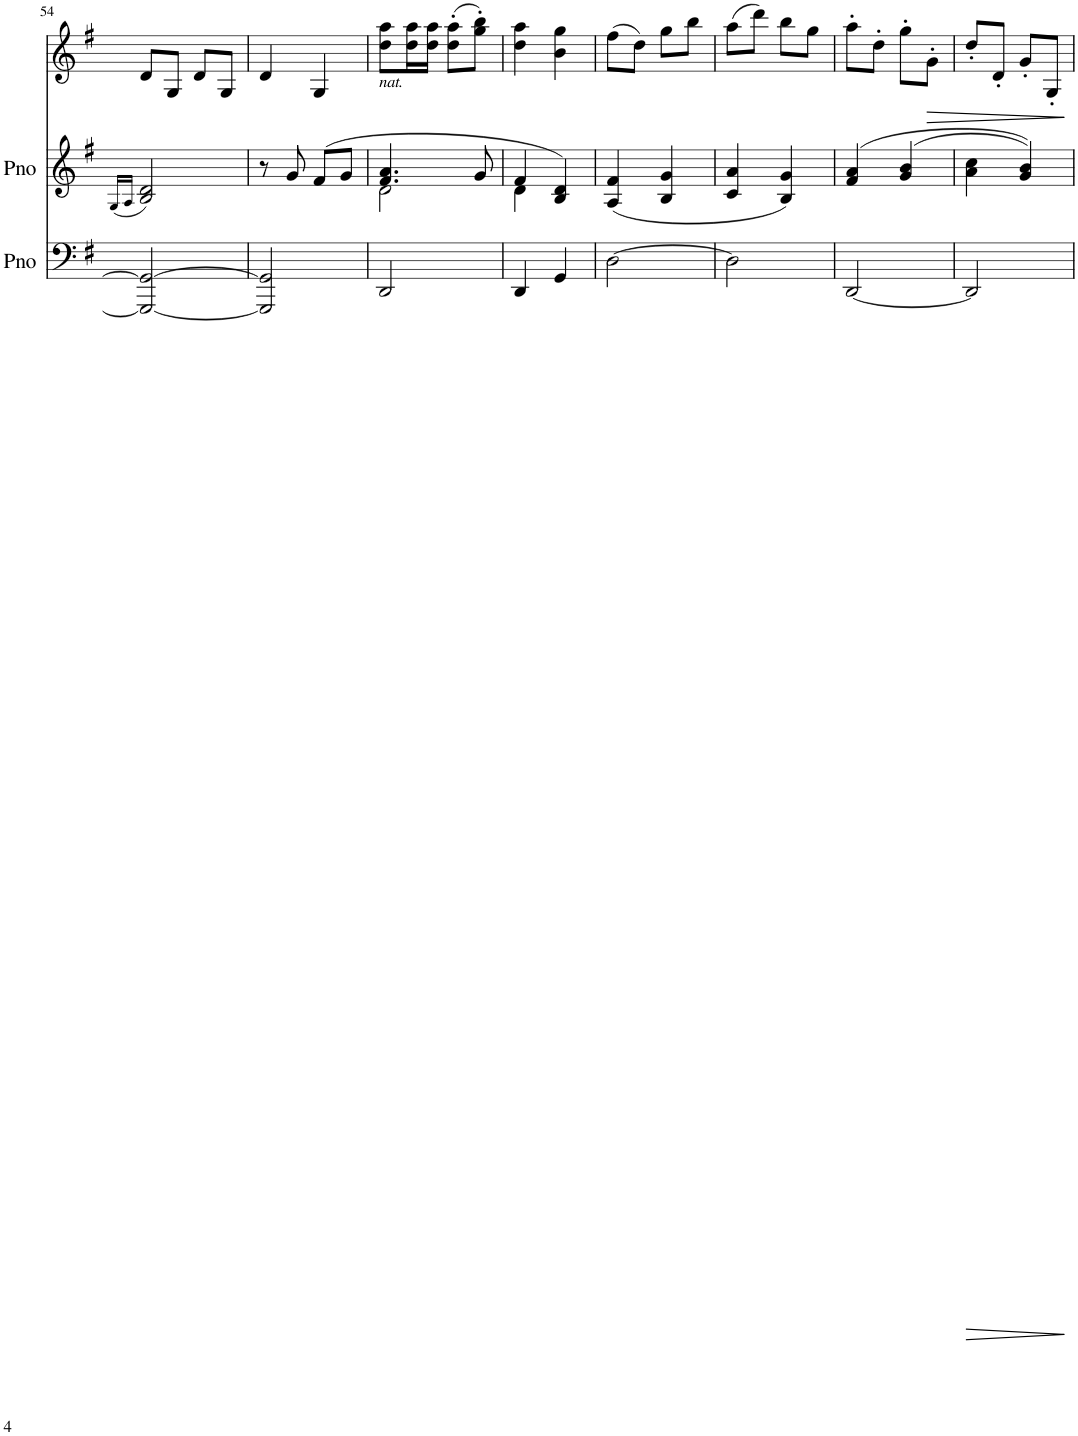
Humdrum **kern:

**kern	**dynam	**kern	**kern	**dynam
*part3	*part3	*part2	*part1	*part1
*staff3	*staff3	*staff2	*staff1	*staff1
*I"Piano	*	*I"Piano	*I"Flute	*
*I'Pno	*	*I'Pno	*	*
!!LO:PB:g=z
*clefF4	*	*clefG2	*clefG2	*
*k[f#]	*	*k[f#]	*k[f#]	*
*M2/4	*	*M2/4	*M2/4	*
=54	=54	=54	=54	=54
.	.	(16qG/LL	.	.
.	.	16qA/JJ	.	.
2GGG/_ 2GG/_	.	2B/ 2d/)	8d/L	.
.	.	.	8G/J	.
.	.	.	8d/L	.
.	.	.	8G/J	.
=55	=55	=55	=55	=55
2GGG/] 2GG/]	.	8r	4d/	.
.	.	8g/	.	.
.	.	(8f#/L	4G/	.
.	.	8g/J	.	.
=56	=56	=56	=56	=56
*	*	*^	*	*
!	!	!	!	!LO:TX:b:i:t=nat.	!
2DD/	.	4.f#/ 4.a/	2d\	8dd\ 8aa\L	.
.	.	.	.	16dd\ 16aa\L	.
.	.	.	.	16dd\ 16aa\JJ	.
.	.	.	.	(8dd\' 8aa\'L	.
.	.	8g/	.	8gg\' 8bb\'J)	.
=57	=57	=57	=57	=57	=57
4DD/	.	4f#/	4d\	4dd\ 4aa\	.
4GG/	.	4B/ 4d/)	4ryy	4b\ 4gg\	.
*	*	*v	*v	*	*
=58	=58	=58	=58	=58
[2D\	.	(4A/ 4f#/	(8ff#\L	.
.	.	.	8dd\J)	.
.	.	4B/ 4g/	8gg\L	.
.	.	.	8bb\J	.
=59	=59	=59	=59	=59
2D\]	.	4c/ 4a/	(8aa\L	.
.	.	.	8ddd\J)	.
.	.	4B/ 4g/)	8bb\L	.
.	.	.	8gg\J	.
=60	=60	=60	=60	=60
[2DD/	.	(4f#/ 4a/	8aa'\L	.
.	.	.	8dd'\J	.
.	.	(4g/ 4b/	8gg'\L	.
!	!	!	!	!LO:HP:b
.	.	.	8g'\J	>
=61	=61	=61	=61	=61
!	!LO:HP:b	!	!	!
2DD/]	>	4a\ 4cc\	8dd'/L	.
.	.	.	8d'/J	.
.	.	4g/ 4b/))	8g'/L	.
.	.	.	8G'/J	.
.	]	.	.	]
=	=	=	=	=
*-	*-	*-	*-	*-
